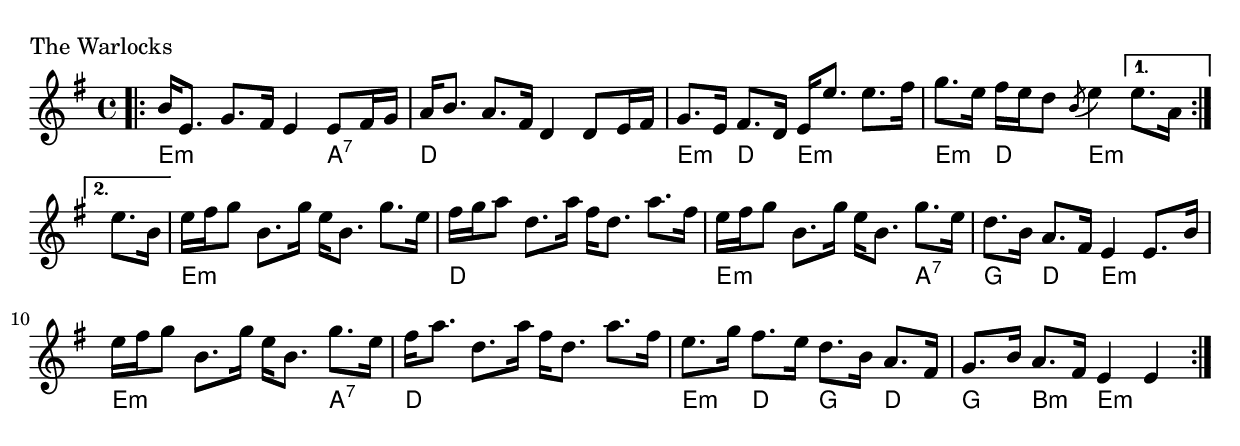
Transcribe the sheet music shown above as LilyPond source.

\version "2.22.0"

#(define (lower-extension pitch chbass)
    "Return re-sized markup for pitch note name."
    #{
        \markup \fontsize #-2
        #(note-name->markup pitch chbass)
    #}
)

\include "english.ly"


\paper {
   top-margin = 5\mm
   bottom-margin = 5\mm
   left-margin = 5\mm
   right-margin = 5\mm
   ragged-bottom = ##f
%   page-limit-inter-system-space=##t
%   page-limit-inter-system-space-factor=1
%   after-title-space = 10\mm
   score-markup-spacing = #'((basic-distance . 10))
   markup-system-spacing = #'((basic-distance . 5))
   system-system-spacing= #'((basic-distance . 12))
%   markup-markup-spacing = #'((basic-distance . 0))
}

\layout {
  indent = 0 \mm
  \context { 
        \ChordNames
        chordNoteNamer = #lower-extension
        \override ChordName.font-size = #0.5
  }
}

\score {
  \relative c''{
    <<
    {
      \clef treble
      \key e \minor
      \time 4/4
      \repeat volta 2 {
      \bar".|:" b16 e,8. g fs16 e4 e8 fs16 g | a b8. a fs16 d4 d8 e16 fs |
      g8. e16 fs8. d16 e e'8. e fs16 | g8. e16 fs e d8 \acciaccatura b8 e4 |
      }

      \alternative{
        {e8. a,16 \bar":|." \break }
        {e'8. b16 | }
      }

      e16 fs g8 b,8. g'16 e b8. g'8. e16 | fs g a8 d,8. a'16 fs d8. a' fs16 |
      e fs g8 b,8. g'16 e b8. g'8. e16 | d8. b16 a8. fs16 e4 e8. b'16 |
      e fs g8 b,8. g'16 e b8. g'8. e16 | fs a8. d, a'16 fs d8. a'8. fs16 |
      e8. g16 fs8. e16 d8. b16 a8. fs16 | g8. b16 a8. fs16 e4 e \bar":|."

    }
    \new ChordNames {
      \chordmode {
        e2.:m a4:7 | d1 | e4:m d e2:m | e4:m d e2:m |
        s4 | e1:m | d | e2.:m a4:7 | g4 d e2:m |
        e2.:m a4:7 | d1 | e4:m d g d | g b:m e2:m |
      }
    }
    >>
  }
  \header {
    piece = "The Warlocks"
  }
}
